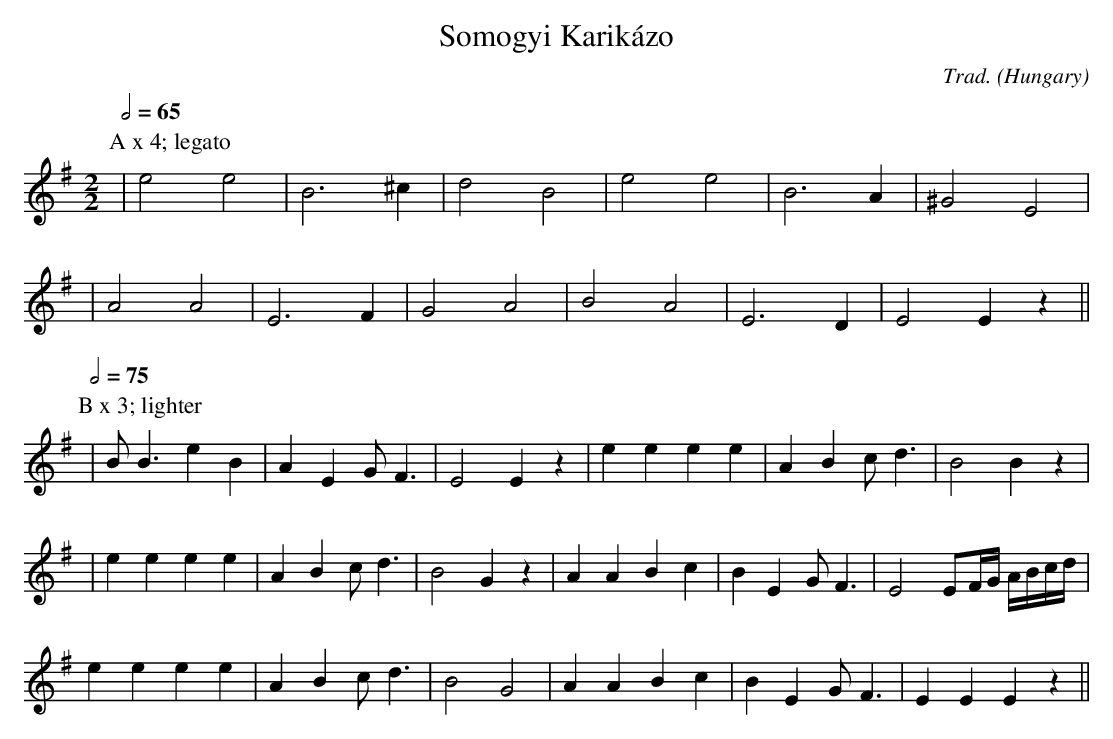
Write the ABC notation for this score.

X:1
T:Somogyi Karik\'azo
M:2/2
L:1/4
C:Trad.
O:Hungary
K:Em
P: A x 4; legato
Q: 1/2=65
| e2 e2 | B3 ^c | d2 B2 | e2 e2 | B3 A | ^G2 E2 |
| A2 A2 | E3 F | G2 A2 | B2 A2 | E3 D | E2 Ez ||
P: B x 3; lighter
Q: 1/2=75
| B<B eB | A E G<F | E2 Ez \
| e e e e | AB c<d | B2 Bz |
| e e e e | AB c<d | B2 Gz \
| AA Bc | BE G<F | E2 E/F/4G/4 A/4B/4c/4d/4 |
e e e e | AB c<d | B2 G2 \
| AA  Bc | BE G<F \
| EEEz ||
